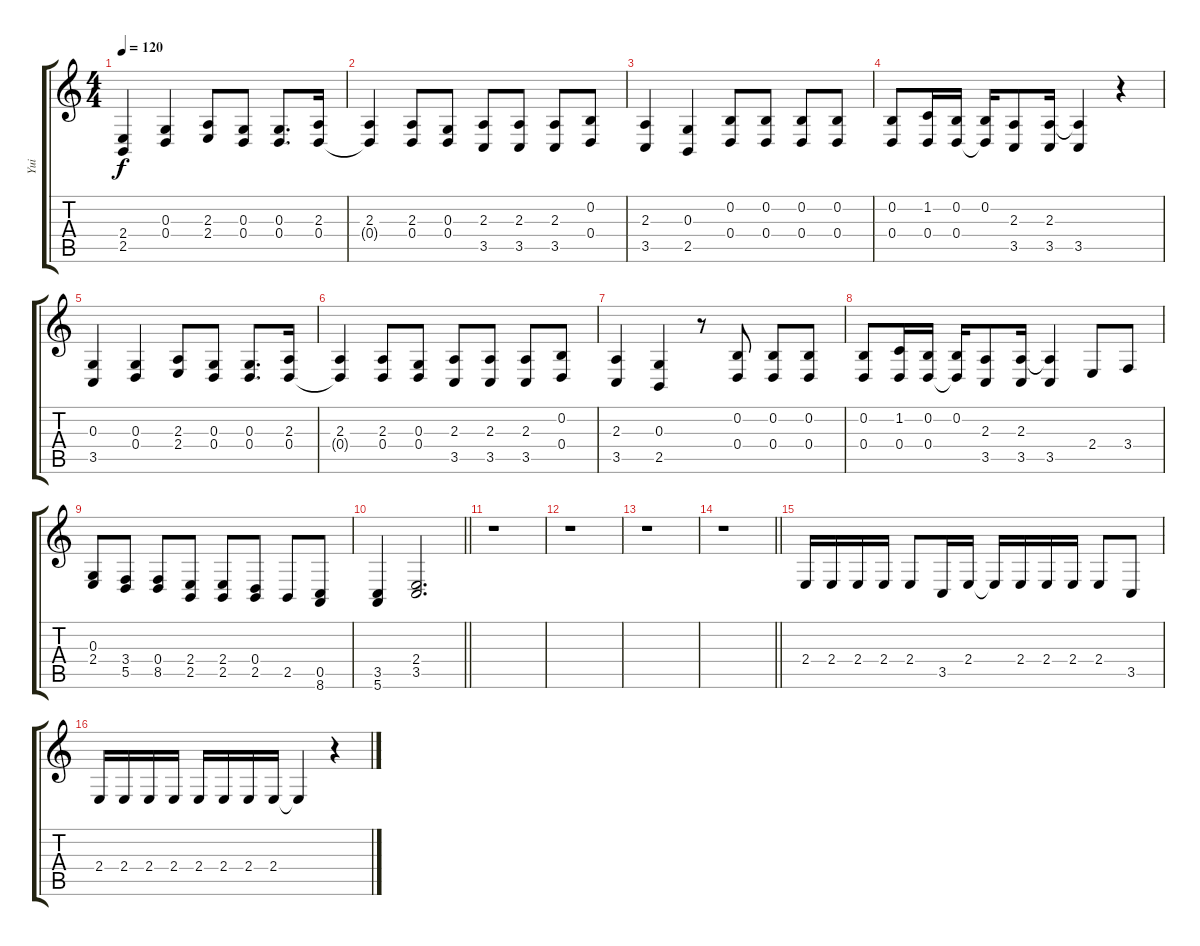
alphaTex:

\track ("Yui" "Yui") {instrument lead2sawtooth}
\staff {score tabs}
\tuning (E4 B3 G3 D3 A2 E2) {hide}
\ts (4 4)
\tempo 120
\clef g2
\ks c
(2.4 2.5).4{dy f} (0.3 0.4).4 (2.3 2.4).8 (0.3 0.4).8 (0.3 0.4).8{d} (2.3 0.4).16 |
(2.3 0.4{t}).4 (2.3 0.4).8 (0.3 0.4).8 (2.3 3.5).8 (2.3 3.5).8 (2.3 3.5).8 (0.2 0.4).8 |
(2.3 3.5).4 (0.3 2.5).4 (0.2 0.4).8 (0.2 0.4).8 (0.2 0.4).8 (0.2 0.4).8 |
(0.2 0.4).8 (1.2 0.4).16 (0.2 0.4).16 (0.2 0.4{t}).16 (2.3 3.5).8 (2.3 3.5).16 (2.3{t} 3.5).4 r.4 |
(0.3 3.5).4 (0.3 0.4).4 (2.3 2.4).8 (0.3 0.4).8 (0.3 0.4).8{d} (2.3 0.4).16 |
(2.3 0.4{t}).4 (2.3 0.4).8 (0.3 0.4).8 (2.3 3.5).8 (2.3 3.5).8 (2.3 3.5).8 (0.2 0.4).8 |
(2.3 3.5).4 (0.3 2.5).4 r.8 (0.2 0.4).8 (0.2 0.4).8 (0.2 0.4).8 |
(0.2 0.4).8 (1.2 0.4).16 (0.2 0.4).16 (0.2 0.4{t}).16 (2.3 3.5).8 (2.3 3.5).16 (2.3{t} 3.5).4 2.4.8 3.4.8 |
(0.3 2.4).8 (3.4 5.5).8 (0.4 8.5).8 (2.4 2.5).8 (2.4 2.5).8 (0.4 2.5).8 2.5.8 (0.5 8.6).8 |
\barLineRight lightlight
(3.5 5.6).4 (2.4 3.5).2{d} |
r.1 |
r.1 |
r.1 |
\barLineRight lightlight
r.1 |
2.4.16 2.4.16 2.4.16 2.4.16 2.4.8 3.5.16 2.4.16 2.4{t}.16 2.4.16 2.4.16 2.4.16 2.4.8 3.5.8 |
2.4.16 2.4.16 2.4.16 2.4.16 2.4.16 2.4.16 2.4.16 2.4.16 2.4{t}.4 r.4
